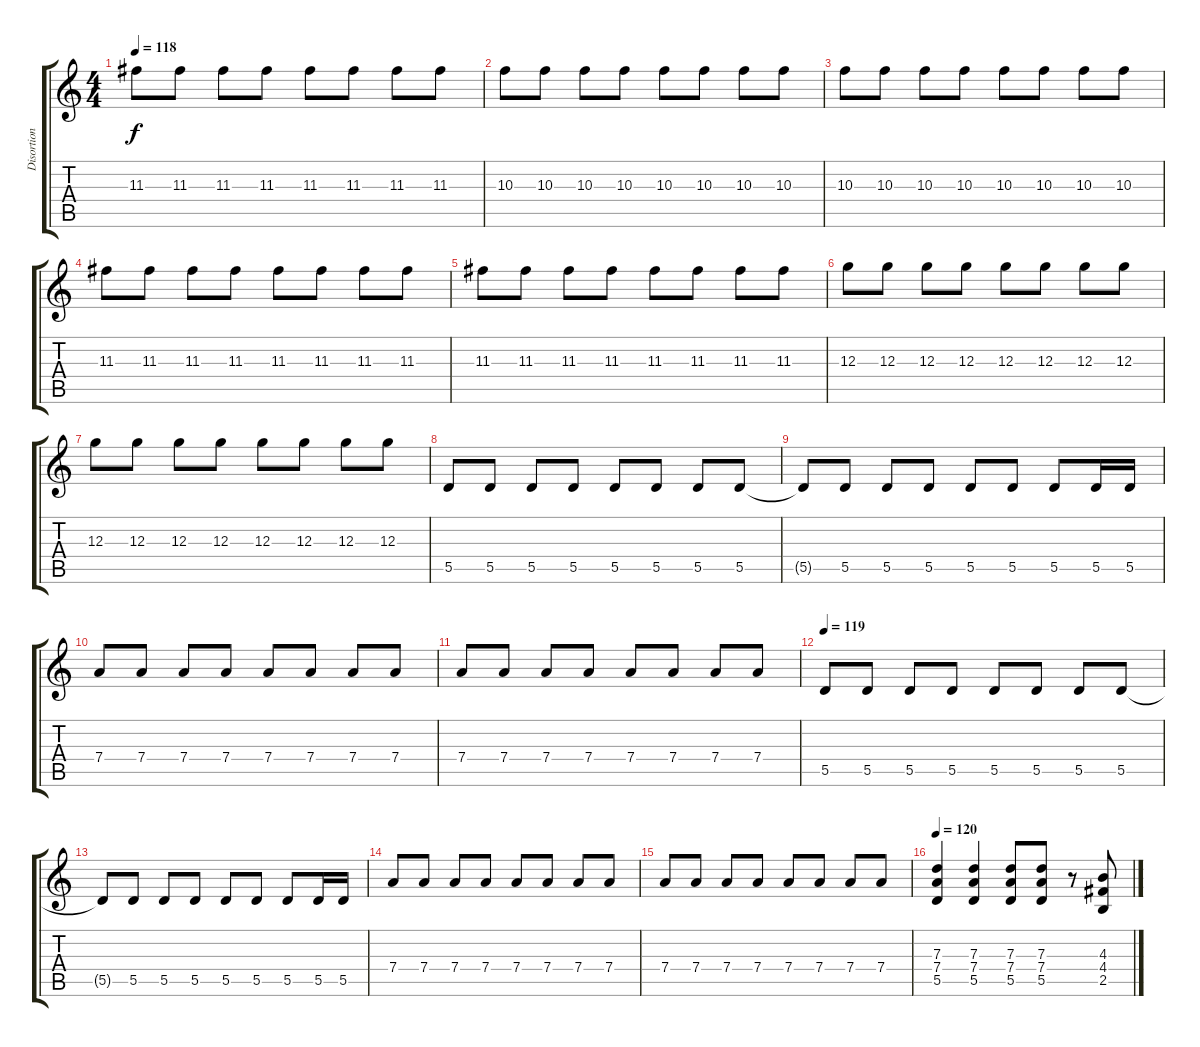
\track ("Disortion Left" "Disortion ") {instrument overdrivenguitar}
\staff {score tabs}
\tuning (E4 B3 G3 D3 A2 E2) {hide}
\ts (4 4)
\tempo 118
\clef g2
\ks c
11.3.8{dy f} 11.3.8 11.3.8 11.3.8 11.3.8 11.3.8 11.3.8 11.3.8 |
10.3.8 10.3.8 10.3.8 10.3.8 10.3.8 10.3.8 10.3.8 10.3.8 |
10.3.8 10.3.8 10.3.8 10.3.8 10.3.8 10.3.8 10.3.8 10.3.8 |
11.3.8 11.3.8 11.3.8 11.3.8 11.3.8 11.3.8 11.3.8 11.3.8 |
11.3.8 11.3.8 11.3.8 11.3.8 11.3.8 11.3.8 11.3.8 11.3.8 |
12.3.8 12.3.8 12.3.8 12.3.8 12.3.8 12.3.8 12.3.8 12.3.8 |
12.3.8 12.3.8 12.3.8 12.3.8 12.3.8 12.3.8 12.3.8 12.3.8 |
5.5.8 5.5.8 5.5.8 5.5.8 5.5.8 5.5.8 5.5.8 5.5.8 |
5.5{t}.8 5.5.8 5.5.8 5.5.8 5.5.8 5.5.8 5.5.8 5.5.16 5.5.16 |
7.4.8 7.4.8 7.4.8 7.4.8 7.4.8 7.4.8 7.4.8 7.4.8 |
7.4.8 7.4.8 7.4.8 7.4.8 7.4.8 7.4.8 7.4.8 7.4.8 |
\tempo 119
5.5.8 5.5.8 5.5.8 5.5.8 5.5.8 5.5.8 5.5.8 5.5.8 |
5.5{t}.8 5.5.8 5.5.8 5.5.8 5.5.8 5.5.8 5.5.8 5.5.16 5.5.16 |
7.4.8 7.4.8 7.4.8 7.4.8 7.4.8 7.4.8 7.4.8 7.4.8 |
7.4.8 7.4.8 7.4.8 7.4.8 7.4.8 7.4.8 7.4.8 7.4.8 |
\tempo 120
(7.3 7.4 5.5).4 (7.3 7.4 5.5).4 (7.3 7.4 5.5).8 (7.3 7.4 5.5).8 r.8 (4.3 4.4 2.5).8
